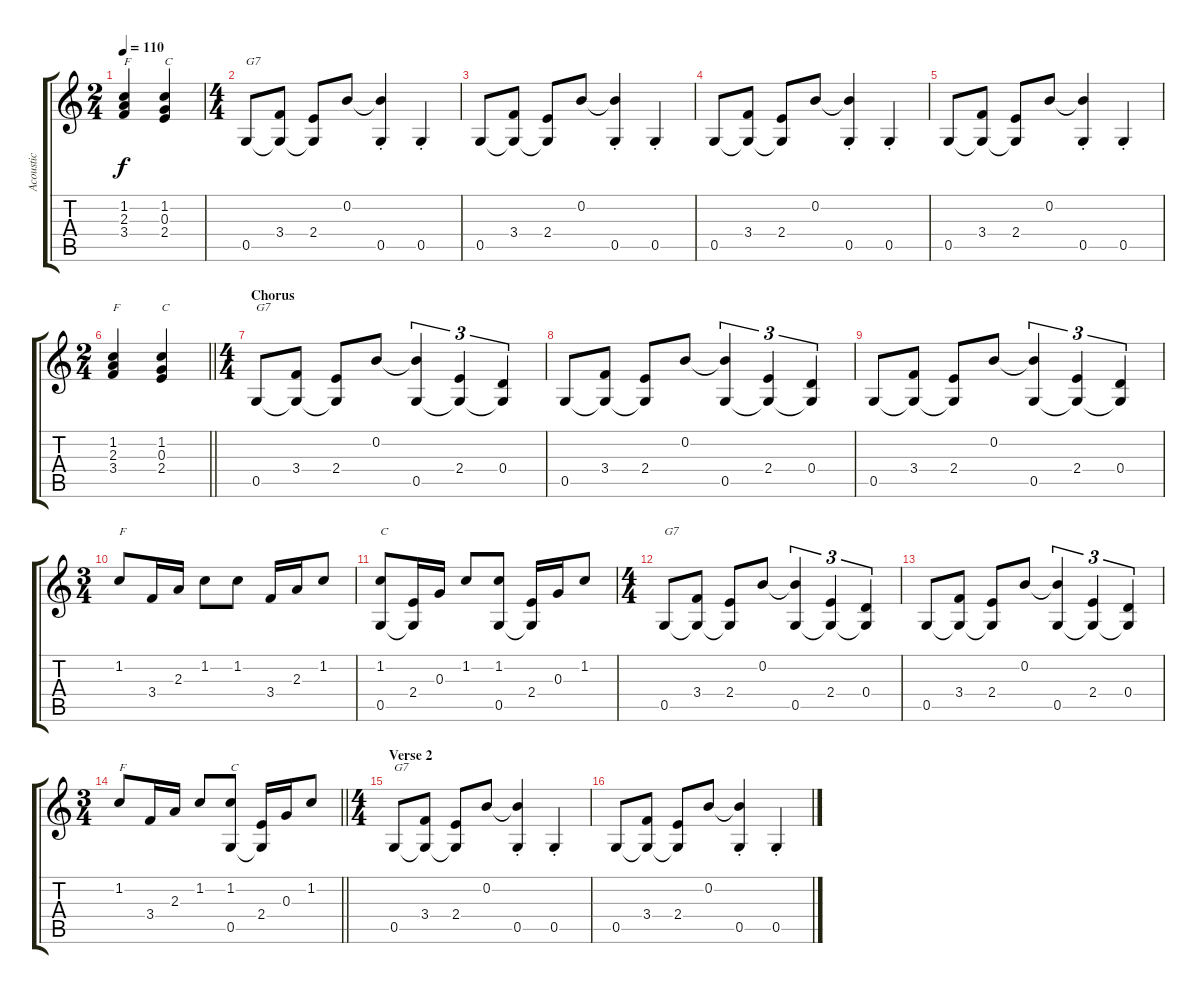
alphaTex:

\track ("Acoustic" "Acoustic") {instrument acousticguitarsteel}
\staff {score tabs}
\tuning (E4 B3 G3 D3 G2 E2) {hide}
\ts (2 4)
\tempo 110
\clef g2
\ks c
(1.2 2.3 3.4).4{txt "F" dy f} (1.2 0.3 2.4).4{txt "C"} |
\ts (4 4)
0.5.8{txt "G7"} (3.4 0.5{t}).8 (2.4 0.5{t}).8 0.2.8 (0.2{t} 0.5{st}).4 0.5{st}.4 |
0.5.8 (3.4 0.5{t}).8 (2.4 0.5{t}).8 0.2.8 (0.2{t} 0.5{st}).4 0.5{st}.4 |
0.5.8 (3.4 0.5{t}).8 (2.4 0.5{t}).8 0.2.8 (0.2{t} 0.5{st}).4 0.5{st}.4 |
0.5.8 (3.4 0.5{t}).8 (2.4 0.5{t}).8 0.2.8 (0.2{t} 0.5{st}).4 0.5{st}.4 |
\ts (2 4)
\barLineRight lightlight
(1.2 2.3 3.4).4{txt "F"} (1.2 0.3 2.4).4{txt "C"} |
\ts (4 4)
\section ("" "Chorus")
0.5.8{txt "G7"} (3.4 0.5{t}).8 (2.4 0.5{t}).8 0.2.8 (0.2{t} 0.5).4{tu (3 2)} (2.4 0.5{t}).4{tu (3 2)} (0.4 0.5{t}).4{tu (3 2)} |
0.5.8 (3.4 0.5{t}).8 (2.4 0.5{t}).8 0.2.8 (0.2{t} 0.5).4{tu (3 2)} (2.4 0.5{t}).4{tu (3 2)} (0.4 0.5{t}).4{tu (3 2)} |
0.5.8 (3.4 0.5{t}).8 (2.4 0.5{t}).8 0.2.8 (0.2{t} 0.5).4{tu (3 2)} (2.4 0.5{t}).4{tu (3 2)} (0.4 0.5{t}).4{tu (3 2)} |
\ts (3 4)
1.2.8{txt "F"} 3.4.16 2.3.16 1.2.8 1.2.8 3.4.16 2.3.16 1.2.8 |
(1.2 0.5).8{txt "C"} (2.4 0.5{t}).16 0.3.16 1.2.8 (1.2 0.5).8 (2.4 0.5{t}).16 0.3.16 1.2.8 |
\ts (4 4)
0.5.8{txt "G7"} (3.4 0.5{t}).8 (2.4 0.5{t}).8 0.2.8 (0.2{t} 0.5).4{tu (3 2)} (2.4 0.5{t}).4{tu (3 2)} (0.4 0.5{t}).4{tu (3 2)} |
0.5.8 (3.4 0.5{t}).8 (2.4 0.5{t}).8 0.2.8 (0.2{t} 0.5).4{tu (3 2)} (2.4 0.5{t}).4{tu (3 2)} (0.4 0.5{t}).4{tu (3 2)} |
\ts (3 4)
\barLineRight lightlight
1.2.8{txt "F"} 3.4.16 2.3.16 1.2.8 (1.2 0.5).8{txt "C"} (2.4 0.5{t}).16 0.3.16 1.2.8 |
\ts (4 4)
\section ("" "Verse 2")
0.5.8{txt "G7"} (3.4 0.5{t}).8 (2.4 0.5{t}).8 0.2.8 (0.2{t} 0.5{st}).4 0.5{st}.4 |
0.5.8 (3.4 0.5{t}).8 (2.4 0.5{t}).8 0.2.8 (0.2{t} 0.5{st}).4 0.5{st}.4
